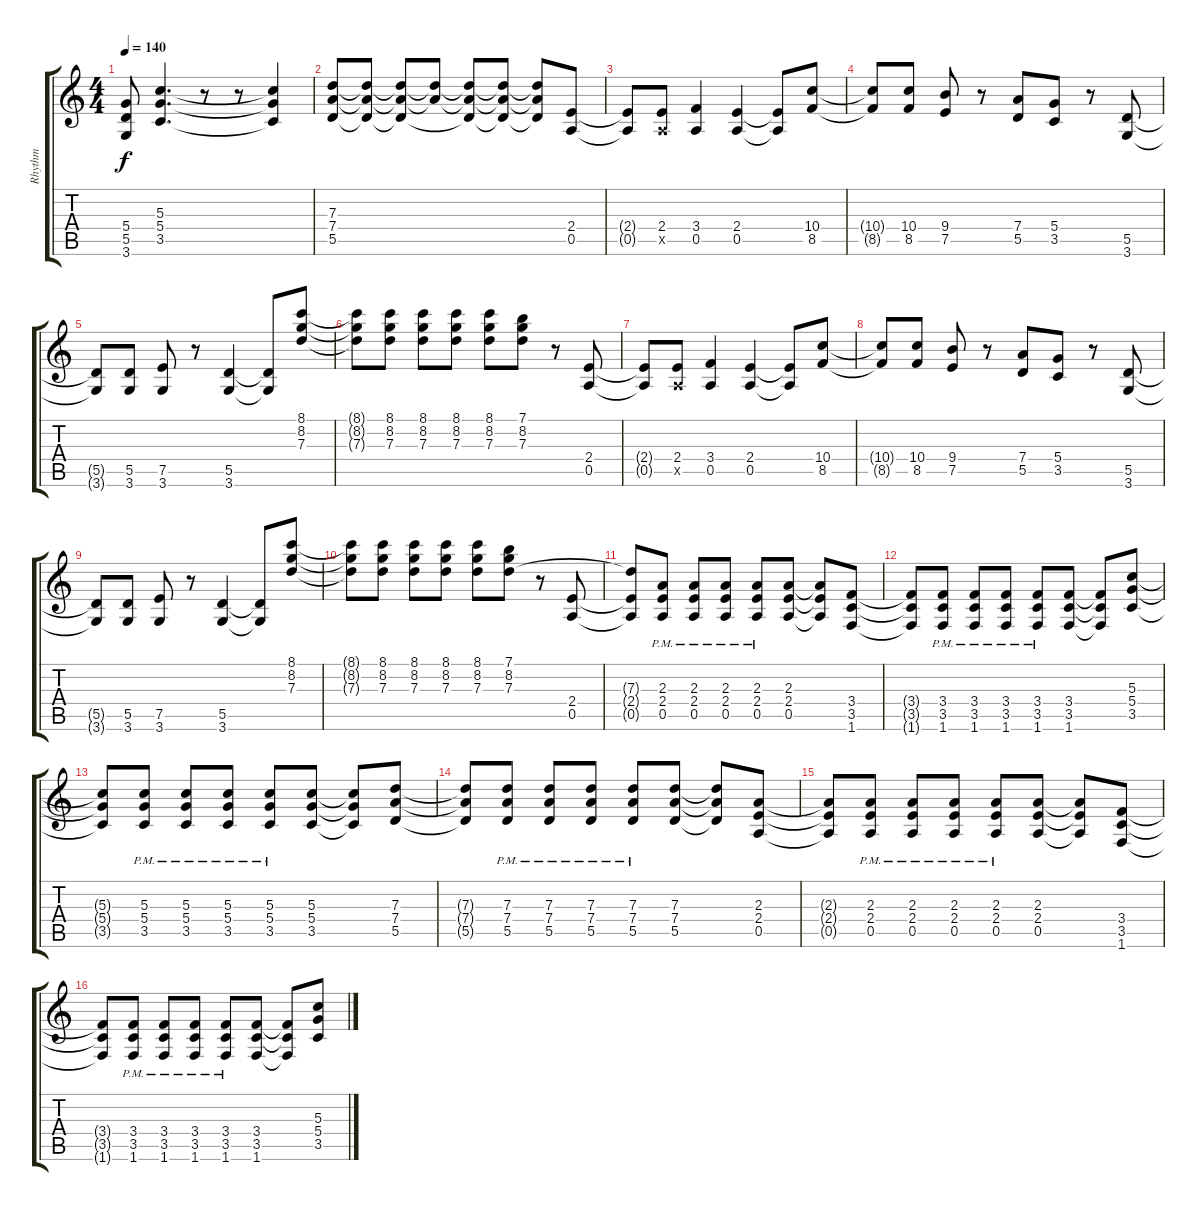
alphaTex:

\track ("Rhythm" "Rhythm") {instrument distortionguitar}
\staff {score tabs}
\tuning (E4 B3 G3 D3 A2 E2) {hide}
\ts (4 4)
\tempo 140
\clef g2
\ks c
(5.4{t} 5.5{t} 3.6{t}).8{dy f} (5.3 5.4 3.5).4{d} r.8 r.8 (5.3{t} 5.4{t} 3.5{t}).4 |
(7.3 7.4 5.5).8 (7.3{t} 7.4{t} 5.5{t}).8 (7.3{t} 7.4{t} 5.5{t}).8 (7.3{t} 7.4{t}).8 (7.3{t} 7.4{t} 5.5{t}).8 (7.3{t} 7.4{t} 5.5{t}).8 (7.3{t} 7.4{t} 5.5{t}).8 (2.4 0.5).8 |
(2.4{t} 0.5{t}).8 (2.4 0.5{x}).8 (3.4 0.5).4 (2.4 0.5).4 (2.4{t} 0.5{t}).8 (10.4 8.5).8 |
(10.4{t} 8.5{t}).8 (10.4 8.5).8 (9.4 7.5).8 r.8 (7.4 5.5).8 (5.4 3.5).8 r.8 (5.5 3.6).8 |
(5.5{t} 3.6{t}).8 (5.5 3.6).8 (7.5 3.6).8 r.8 (5.5 3.6).4 (5.5{t} 3.6{t}).8 (8.1 8.2 7.3).8 |
(8.1{t} 8.2{t} 7.3{t}).8 (8.1 8.2 7.3).8 (8.1 8.2 7.3).8 (8.1 8.2 7.3).8 (8.1 8.2 7.3).8 (7.1 8.2 7.3).8 r.8 (2.4 0.5).8 |
(2.4{t} 0.5{t}).8 (2.4 0.5{x}).8 (3.4 0.5).4 (2.4 0.5).4 (2.4{t} 0.5{t}).8 (10.4 8.5).8 |
(10.4{t} 8.5{t}).8 (10.4 8.5).8 (9.4 7.5).8 r.8 (7.4 5.5).8 (5.4 3.5).8 r.8 (5.5 3.6).8 |
(5.5{t} 3.6{t}).8 (5.5 3.6).8 (7.5 3.6).8 r.8 (5.5 3.6).4 (5.5{t} 3.6{t}).8 (8.1 8.2 7.3).8 |
(8.1{t} 8.2{t} 7.3{t}).8 (8.1 8.2 7.3).8 (8.1 8.2 7.3).8 (8.1 8.2 7.3).8 (8.1 8.2 7.3).8 (7.1 8.2 7.3).8 r.8 (2.4 0.5).8 |
(7.3{t} 2.4{t} 0.5{t}).8 (2.3 2.4 0.5{pm}).8 (2.3{pm} 2.4 0.5).8 (2.3{pm} 2.4 0.5).8 (2.3{pm} 2.4 0.5).8 (2.3 2.4 0.5).8 (2.3{t} 2.4{t} 0.5{t}).8 (3.4 3.5 1.6).8 |
(3.4{t} 3.5{t} 1.6{t}).8 (3.4{pm} 3.5 1.6).8 (3.4{pm} 3.5 1.6).8 (3.4{pm} 3.5 1.6).8 (3.4{pm} 3.5 1.6).8 (3.4 3.5 1.6).8 (3.4{t} 3.5{t} 1.6{t}).8 (5.3 5.4 3.5).8 |
(5.3{t} 5.4{t} 3.5{t}).8 (5.3{pm} 5.4 3.5).8 (5.3{pm} 5.4 3.5).8 (5.3{pm} 5.4 3.5).8 (5.3{pm} 5.4 3.5).8 (5.3 5.4 3.5).8 (5.3{t} 5.4{t} 3.5{t}).8 (7.3 7.4 5.5).8 |
(7.3{t} 7.4{t} 5.5{t}).8 (7.3 7.4 5.5{pm}).8 (7.3 7.4 5.5{pm}).8 (7.3 7.4 5.5{pm}).8 (7.3 7.4 5.5{pm}).8 (7.3 7.4 5.5).8 (7.3{t} 7.4{t} 5.5{t}).8 (2.3 2.4 0.5).8 |
(2.3{t} 2.4{t} 0.5{t}).8 (2.3 2.4 0.5{pm}).8 (2.3{pm} 2.4 0.5).8 (2.3{pm} 2.4 0.5).8 (2.3{pm} 2.4 0.5).8 (2.3 2.4 0.5).8 (2.3{t} 2.4{t} 0.5{t}).8 (3.4 3.5 1.6).8 |
(3.4{t} 3.5{t} 1.6{t}).8 (3.4{pm} 3.5 1.6).8 (3.4{pm} 3.5 1.6).8 (3.4{pm} 3.5 1.6).8 (3.4{pm} 3.5 1.6).8 (3.4 3.5 1.6).8 (3.4{t} 3.5{t} 1.6{t}).8 (5.3 5.4 3.5).8
